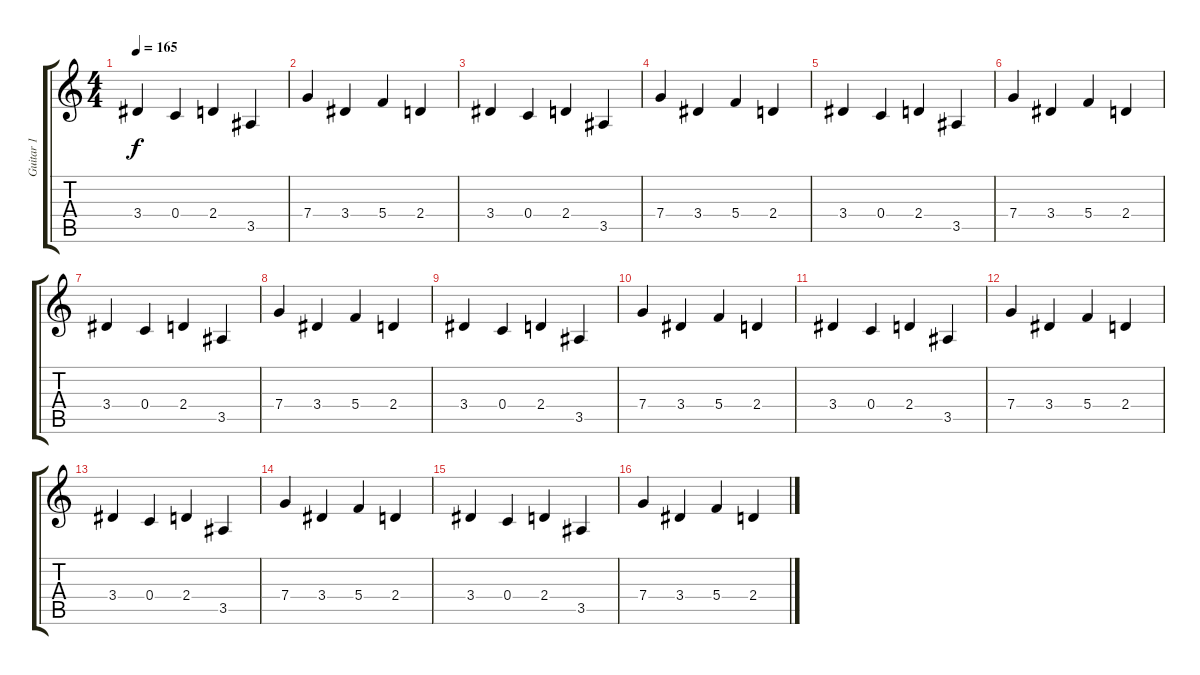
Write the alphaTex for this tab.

\track ("Guitar 1" "Guitar 1") {instrument distortionguitar}
\staff {score tabs}
\tuning (D4 A3 F3 C3 G2 C2) {hide}
\ts (4 4)
\tempo 165
\clef g2
\ks c
3.4.4{dy f} 0.4.4 2.4.4 3.5.4 |
7.4.4 3.4.4 5.4.4 2.4.4 |
3.4.4 0.4.4 2.4.4 3.5.4 |
7.4.4 3.4.4 5.4.4 2.4.4 |
3.4.4 0.4.4 2.4.4 3.5.4 |
7.4.4 3.4.4 5.4.4 2.4.4 |
3.4.4 0.4.4 2.4.4 3.5.4 |
7.4.4 3.4.4 5.4.4 2.4.4 |
3.4.4 0.4.4 2.4.4 3.5.4 |
7.4.4 3.4.4 5.4.4 2.4.4 |
3.4.4 0.4.4 2.4.4 3.5.4 |
7.4.4 3.4.4 5.4.4 2.4.4 |
3.4.4 0.4.4 2.4.4 3.5.4 |
7.4.4 3.4.4 5.4.4 2.4.4 |
3.4.4 0.4.4 2.4.4 3.5.4 |
7.4.4 3.4.4 5.4.4 2.4.4
